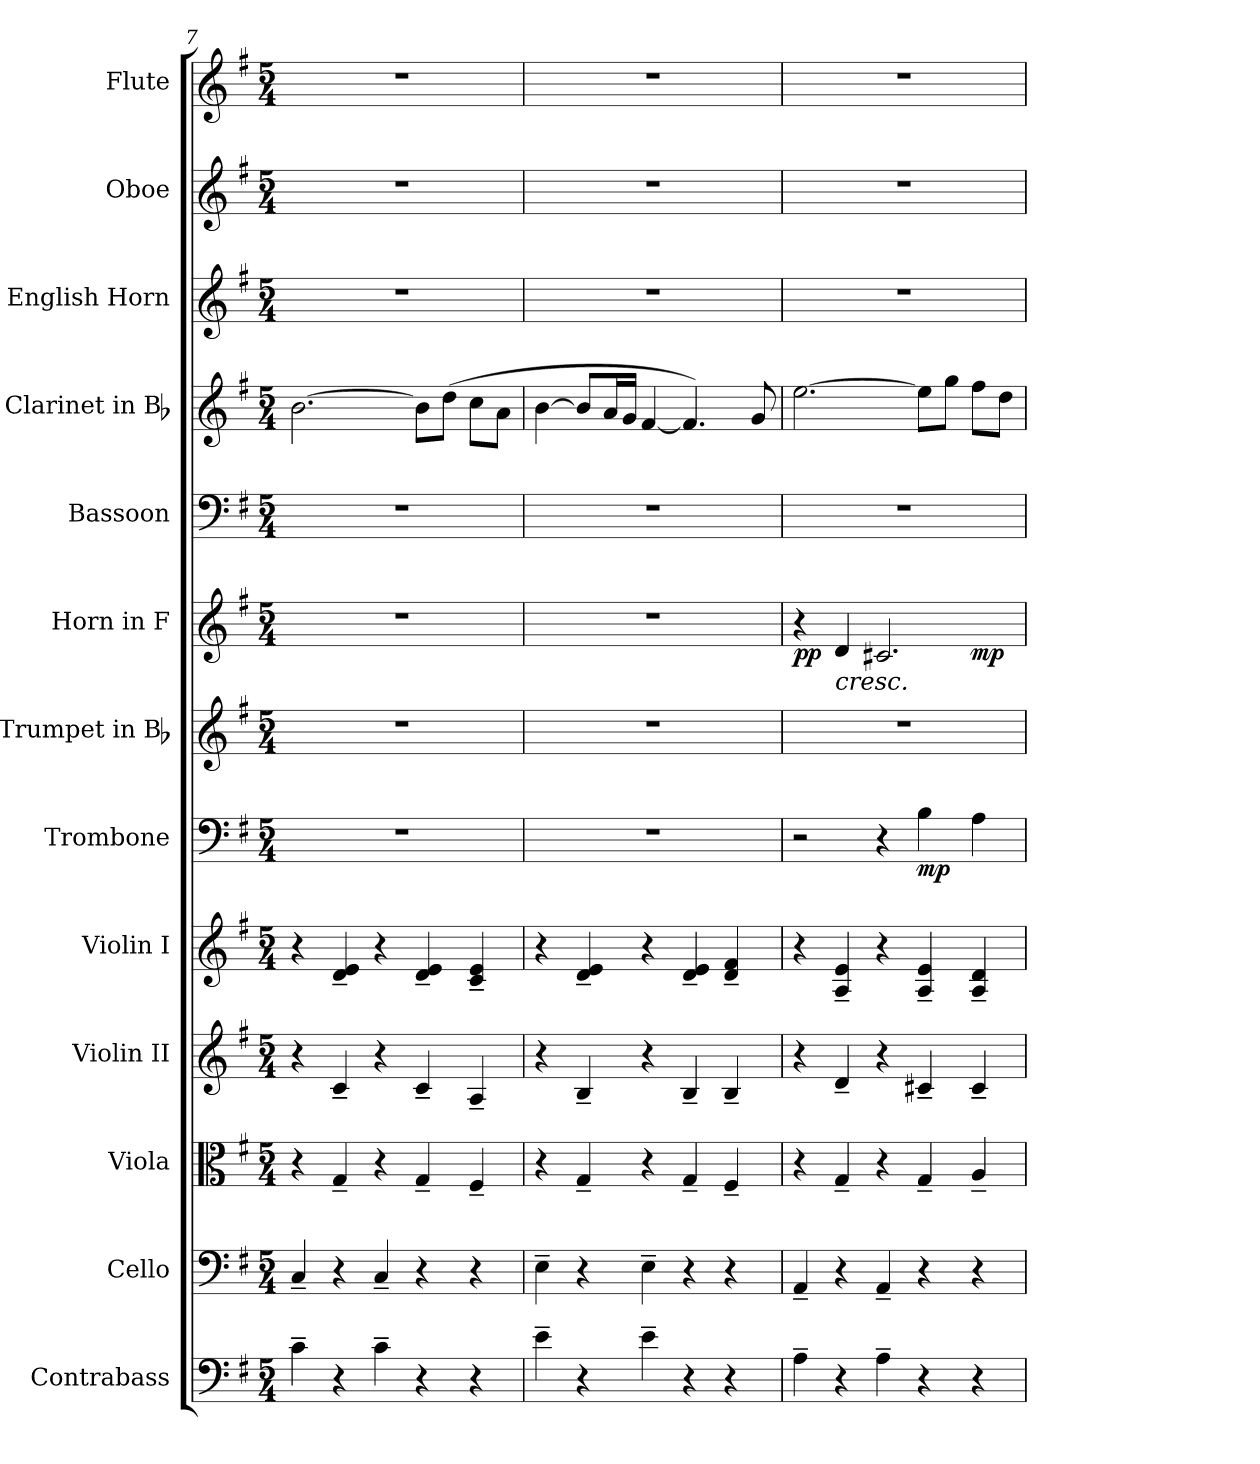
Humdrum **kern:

**kern	**kern	**kern	**kern	**kern	**kern	**dynam	**kern	**kern	**dynam	**kern	**kern	**kern	**kern	**kern
*part13	*part12	*part11	*part10	*part9	*part8	*part8	*part7	*part6	*part6	*part5	*part4	*part3	*part2	*part1
*staff13	*staff12	*staff11	*staff10	*staff9	*staff8	*staff8	*staff7	*staff6	*staff6	*staff5	*staff4	*staff3	*staff2	*staff1
*I"Contrabass	*I"Cello	*I"Viola	*I"Violin II	*I"Violin I	*I"Trombone	*	*I"Trumpet in Bb	*I"Horn in F	*	*I"Bassoon	*I"Clarinet in Bb	*I"English Horn	*I"Oboe	*I"Flute
*I'Cb.	*	*I'Vla.	*I'Vln. II	*I'Vln. I	*I'Tbn.	*	*	*I'Hn.	*	*I'Bsn.	*	*I'E. Hn.	*I'Ob.	*I'Fl.
*clefF4	*clefF4	*clefC3	*clefG2	*clefG2	*clefF4	*	*clefG2	*clefG2	*	*clefF4	*clefG2	*clefG2	*clefG2	*clefG2
*ITrd7c12	*	*	*	*	*	*	*	*	*	*	*	*	*	*
*k[f#]	*k[f#]	*k[f#]	*k[f#]	*k[f#]	*k[f#]	*	*k[f#]	*k[f#]	*	*k[f#]	*k[f#]	*k[f#]	*k[f#]	*k[f#]
*G:	*G:	*G:	*G:	*G:	*G:	*	*G:	*G:	*	*G:	*G:	*G:	*G:	*G:
*M5/4	*M5/4	*M5/4	*M5/4	*M5/4	*M5/4	*	*M5/4	*M5/4	*	*M5/4	*M5/4	*M5/4	*M5/4	*M5/4
=7	=7	=7	=7	=7	=7	=7	=7	=7	=7	=7	=7	=7	=7	=7
4C~>\	4C~</	4r	4r	4r	4%5r	.	4%5r	4%5r	.	4%5r	[2.b\	4%5r	4%5r	4%5r
4r	4r	4G~</	4c~</	4d/~< 4e/~<	.	.	.	.	.	.	.	.	.	.
4C~>\	4C~</	4r	4r	4r	.	.	.	.	.	.	.	.	.	.
4r	4r	4G~</	4c~</	4d/~< 4e/~<	.	.	.	.	.	.	8b\L]	.	.	.
.	.	.	.	.	.	.	.	.	.	.	(>8dd\J	.	.	.
4r	4r	4F#~</	4A~</	4c/~< 4e/~<	.	.	.	.	.	.	8cc\L	.	.	.
.	.	.	.	.	.	.	.	.	.	.	8a\J	.	.	.
=8	=8	=8	=8	=8	=8	=8	=8	=8	=8	=8	=8	=8	=8	=8
4E~>\	4E~>\	4r	4r	4r	4%5r	.	4%5r	4%5r	.	4%5r	[4b\	4%5r	4%5r	4%5r
4r	4r	4G~</	4B~</	4d/~< 4e/~<	.	.	.	.	.	.	8b/L]	.	.	.
.	.	.	.	.	.	.	.	.	.	.	16a/L	.	.	.
.	.	.	.	.	.	.	.	.	.	.	16g/JJ	.	.	.
4E~>\	4E~>\	4r	4r	4r	.	.	.	.	.	.	[4f#/	.	.	.
4r	4r	4G~</	4B~</	4d/~< 4e/~<	.	.	.	.	.	.	4.f#/])	.	.	.
4r	4r	4F#~</	4B~</	4d/~< 4f#/~<	.	.	.	.	.	.	.	.	.	.
.	.	.	.	.	.	.	.	.	.	.	8g/	.	.	.
!!LO:LB:g=z
=9	=9	=9	=9	=9	=9	=9	=9	=9	=9	=9	=9	=9	=9	=9
!	!	!	!	!	!	!	!	!	!LO:DY:b	!	!	!	!	!
*	*	*	*	*	*	*	*	*^	*	*	*	*	*	*
4AA~>\	4AA~</	4r	4r	4r	2r	.	4%5r	4r	1ryy	pp	4%5r	[2.ee\	4%5r	4%5r	4%5r
!	!	!	!	!	!	!	!	!	!	!LO:HP:b	!	!	!	!	!
4r	4r	4G~</	4d~</	4A/~< 4e/~<	.	.	.	4d/	.	<	.	.	.	.	.
4AA~>\	4AA~</	4r	4r	4r	4r	.	.	2.c#X/	.	.	.	.	.	.	.
!	!	!	!	!	!	!LO:DY:b	!	!	!	!	!	!	!	!	!
4r	4r	4G~</	4c#X~</	4A/~< 4e/~<	4B\	mp	.	.	.	.	.	8ee\L]	.	.	.
.	.	.	.	.	.	.	.	.	.	.	.	8gg\J	.	.	.
!	!	!	!	!	!	!	!	!	!	!LO:DY:b	!	!	!	!	!
4r	4r	4A~</	4c#~</	4A/~< 4d/~<	4A\	.	.	.	4ryy	mp	.	8ff#\L	.	.	.
.	.	.	.	.	.	.	.	.	.	.	.	8dd\J	.	.	.
.	.	.	.	.	.	.	.	.	.	[	.	.	.	.	.
*	*	*	*	*	*	*	*	*v	*v	*	*	*	*	*	*
=	=	=	=	=	=	=	=	=	=	=	=	=	=	=
*-	*-	*-	*-	*-	*-	*-	*-	*-	*-	*-	*-	*-	*-	*-
